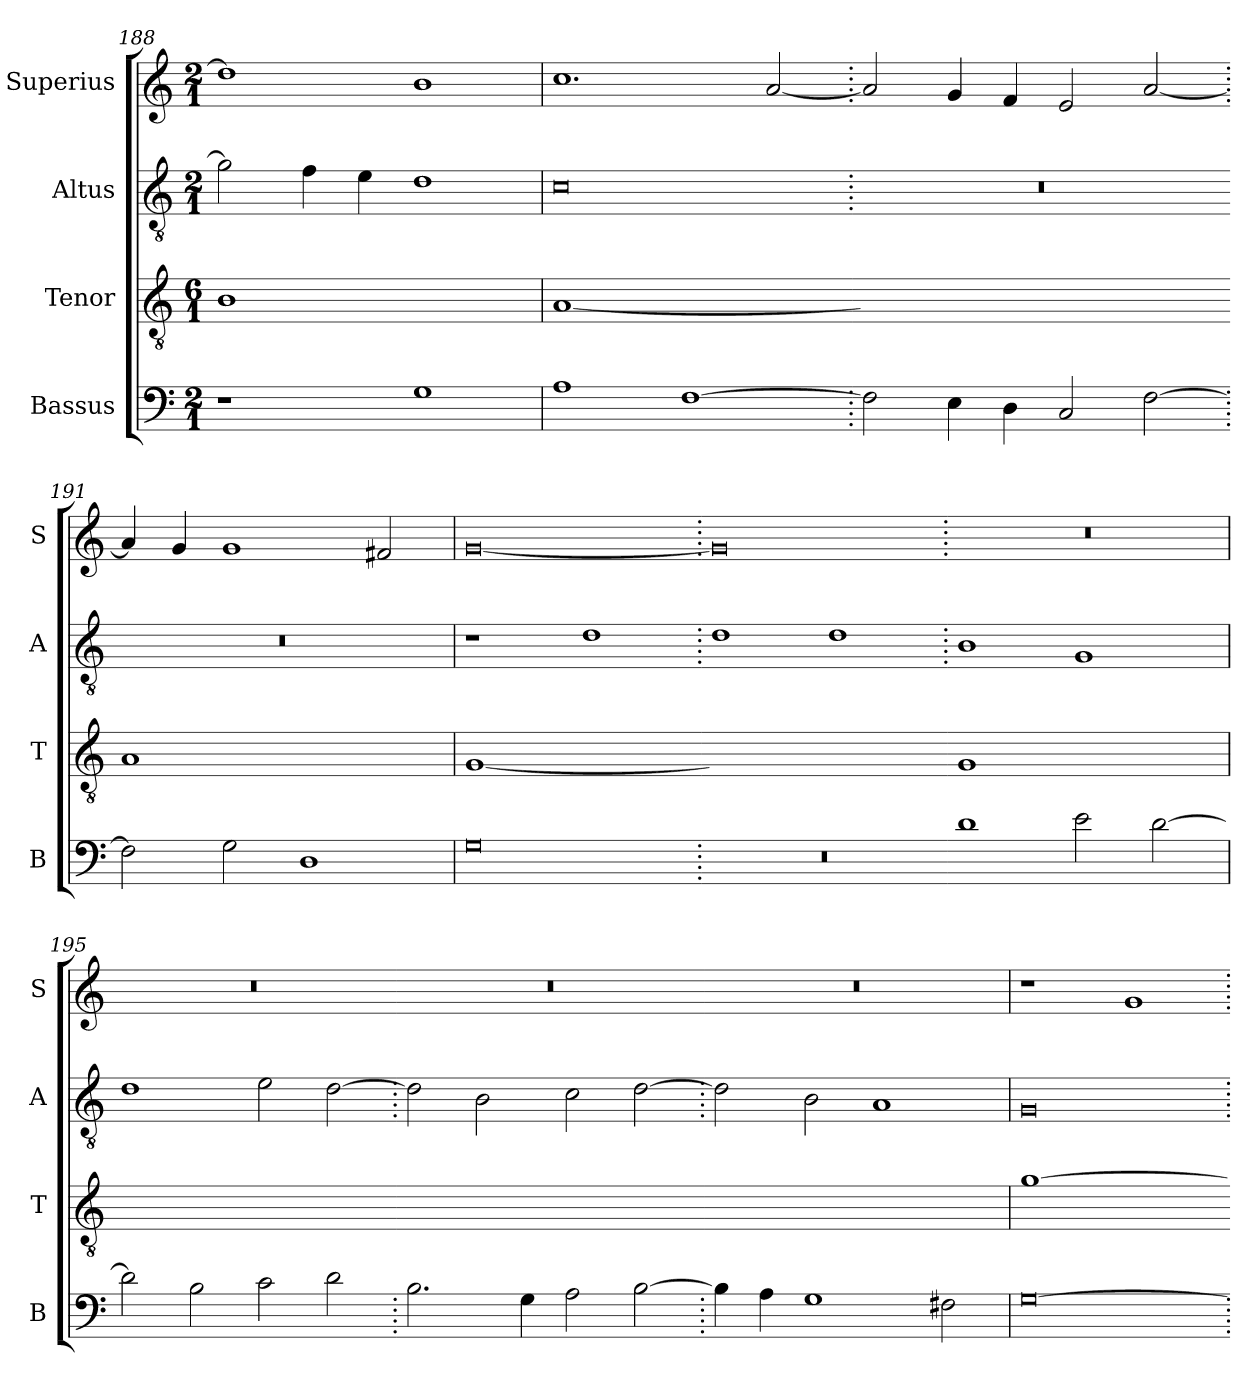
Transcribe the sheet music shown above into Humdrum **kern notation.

**kern	**kern	**kern	**kern
*part4	*part3	*part2	*part1
*staff4	*staff3	*staff2	*staff1
*I"Bassus	*I"Tenor	*I"Altus	*I"Superius
*I'B	*I'T	*I'A	*I'S
*clefF4	*clefGv2	*clefGv2	*clefG2
*k[]	*k[]	*k[]	*k[]
*M2/1	*M6/1	*M2/1	*M2/1
=188	=188	=188	=188
!	!LO:N:vis=1	!	!
1r	0B	2g\]	1dd]
.	.	4f\	.
.	.	4e\	.
1G	.	1d	1b
=189	=189	=189	=189
!	!LO:N:vis=1	!	!
1A	[0A	0c	1.cc
[1F	.	.	.
.	.	.	[2a/
=190.	=190-	=190.	=190.
!	!LO:N:vis=1	!	!
2F\]	0Ayy]	0r	2a/]
4E\	.	.	4g/
4D\	.	.	4f/
2C/	.	.	2e/
[2F\	.	.	[2a/
=191.	=191-	=191.	=191.
!	!LO:N:vis=1	!	!
2F\]	0A	0r	4a/]
.	.	.	4g/
2G\	.	.	1g
1D	.	.	.
.	.	.	2f#X/
=192	=192	=192	=192
!	!LO:N:vis=1	!	!
0G	[0G	1r	[0g
.	.	1d	.
=193.	=193-	=193.	=193.
!	!LO:N:vis=1	!	!
0r	0Gyy]	1d	0g]
.	.	1d	.
=194.	=194-	=194.	=194.
!	!LO:N:vis=1	!	!
1d	0G	1B	0r
2e\	.	1G	.
[2d\	.	.	.
=195	=195	=195	=195
!	!LO:N:vis=1	!	!
2d\]	0r	1d	0r
2B\	.	.	.
2c\	.	2e\	.
2d\	.	[2d\	.
=196.	=196-	=196.	=196.
!	!LO:N:vis=1	!	!
2.B\	0r	2d\]	0r
.	.	2B\	.
4G\	.	.	.
2A\	.	2c\	.
[2B\	.	[2d\	.
=197.	=197-	=197.	=197.
!	!LO:N:vis=1	!	!
4B\]	0r	2d\]	0r
4A\	.	.	.
1G	.	2B\	.
.	.	1A	.
2F#X\	.	.	.
=198	=198	=198	=198
!	!LO:N:vis=1	!	!
[0G	[0g	0G	1r
.	.	.	1g
=.	=-	=.	=.
*-	*-	*-	*-
